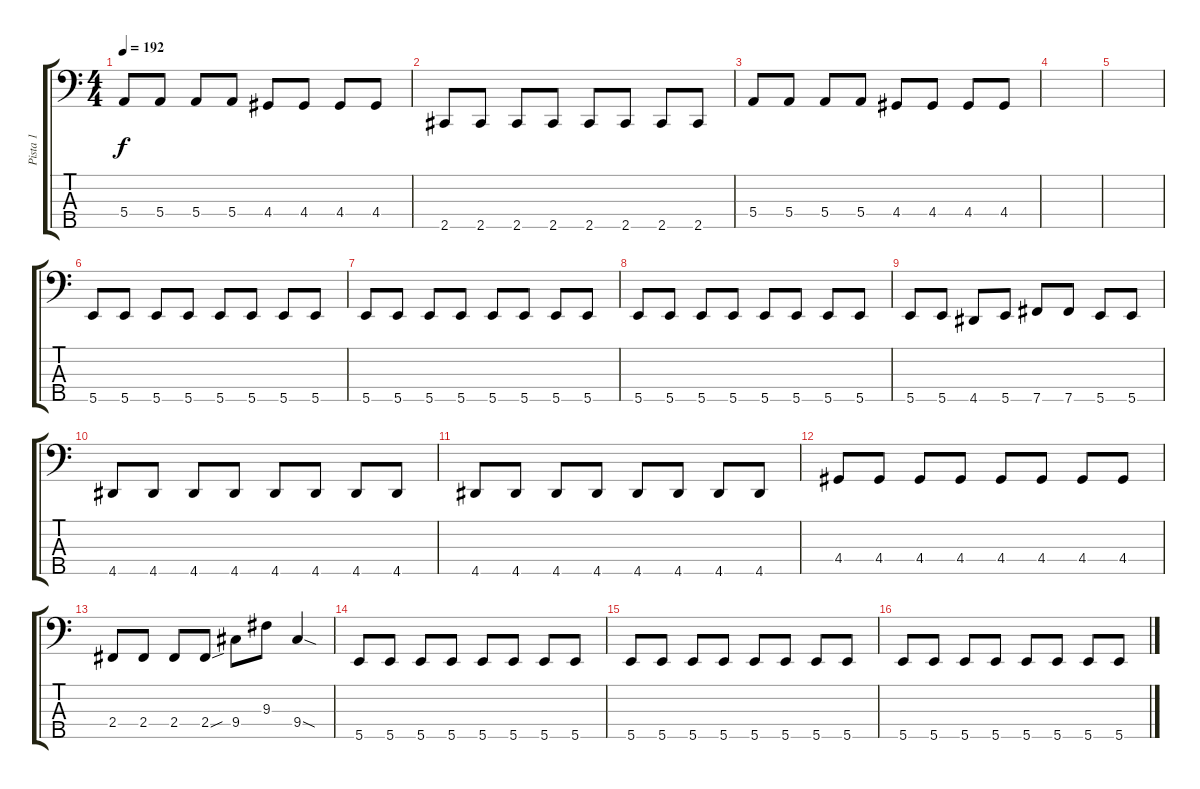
\track ("Pista 1" "Pista 1") {instrument electricbassfinger}
\staff {score tabs}
\tuning (G2 D2 A1 E1 B0) {hide}
\ts (4 4)
\tempo 192
\clef f4
\ks c
5.4.8{dy f} 5.4.8 5.4.8 5.4.8 4.4.8 4.4.8 4.4.8 4.4.8 |
2.5.8 2.5.8 2.5.8 2.5.8 2.5.8 2.5.8 2.5.8 2.5.8 |
5.4.8 5.4.8 5.4.8 5.4.8 4.4.8 4.4.8 4.4.8 4.4.8 |
|
|
5.5.8 5.5.8 5.5.8 5.5.8 5.5.8 5.5.8 5.5.8 5.5.8 |
5.5.8 5.5.8 5.5.8 5.5.8 5.5.8 5.5.8 5.5.8 5.5.8 |
5.5.8 5.5.8 5.5.8 5.5.8 5.5.8 5.5.8 5.5.8 5.5.8 |
5.5.8 5.5.8 4.5.8 5.5.8 7.5.8 7.5.8 5.5.8 5.5.8 |
4.5.8 4.5.8 4.5.8 4.5.8 4.5.8 4.5.8 4.5.8 4.5.8 |
4.5.8 4.5.8 4.5.8 4.5.8 4.5.8 4.5.8 4.5.8 4.5.8 |
4.4.8 4.4.8 4.4.8 4.4.8 4.4.8 4.4.8 4.4.8 4.4.8 |
2.4.8 2.4.8 2.4.8 2.4{sou}.8 9.4.8 9.3.8 9.4{sod}.4 |
5.5.8 5.5.8 5.5.8 5.5.8 5.5.8 5.5.8 5.5.8 5.5.8 |
5.5.8 5.5.8 5.5.8 5.5.8 5.5.8 5.5.8 5.5.8 5.5.8 |
5.5.8 5.5.8 5.5.8 5.5.8 5.5.8 5.5.8 5.5.8 5.5.8
